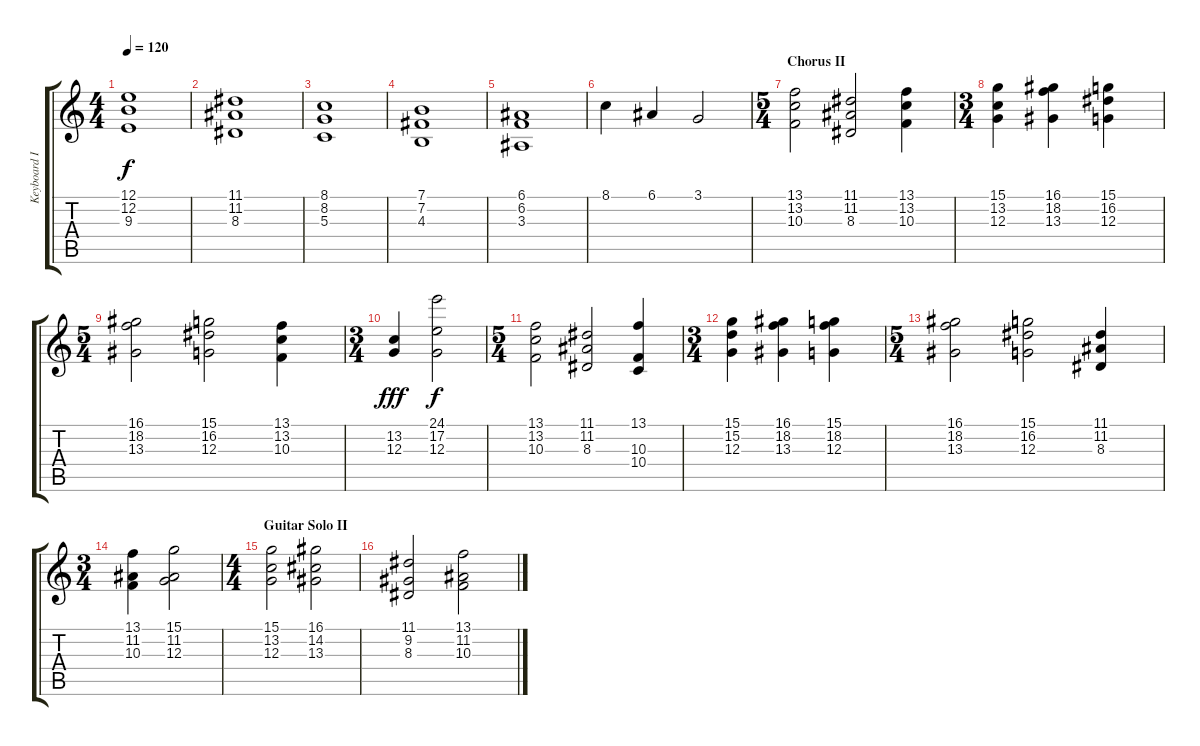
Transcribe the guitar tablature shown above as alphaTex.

\track ("Keyboard II" "Keyboard I") {instrument stringensemble1}
\staff {score tabs}
\tuning (E4 B3 G3 D3 A2 E2) {hide}
\ts (4 4)
\tempo 120
\clef g2
\ks c
(12.1 12.2 9.3).1{dy f} |
(11.1 11.2 8.3).1 |
(8.1 8.2 5.3).1 |
(7.1 7.2 4.3).1 |
(6.1 6.2 3.3).1 |
8.1.4 6.1.4 3.1.2 |
\ts (5 4)
\section ("" "Chorus II")
(13.1 13.2 10.3).2{volume 11 instrument stringensemble1} (11.1 11.2 8.3).2 (13.1 13.2 10.3).4 |
\ts (3 4)
(15.1 13.2 12.3).4 (16.1 18.2 13.3).4 (15.1 16.2 12.3).4 |
\ts (5 4)
(16.1 18.2 13.3).2 (15.1 16.2 12.3).2 (13.1 13.2 10.3).4 |
\ts (3 4)
(13.2 12.3).4{dy fff} (24.1 17.2 12.3).2{dy f} |
\ts (5 4)
(13.1 13.2 10.3).2 (11.1 11.2 8.3).2 (13.1 10.3 10.4).4 |
\ts (3 4)
(15.1 15.2 12.3).4 (16.1 18.2 13.3).4 (15.1 18.2 12.3).4 |
\ts (5 4)
(16.1 18.2 13.3).2 (15.1 16.2 12.3).2 (11.1 11.2 8.3).4 |
\ts (3 4)
(13.1 11.2 10.3).4 (15.1 11.2 12.3).2 |
\ts (4 4)
\section ("" "Guitar Solo II")
(15.1 13.2 12.3).2{volume 13 instrument stringensemble1} (16.1 14.2 13.3).2 |
(11.1 9.2 8.3).2 (13.1 11.2 10.3).2
